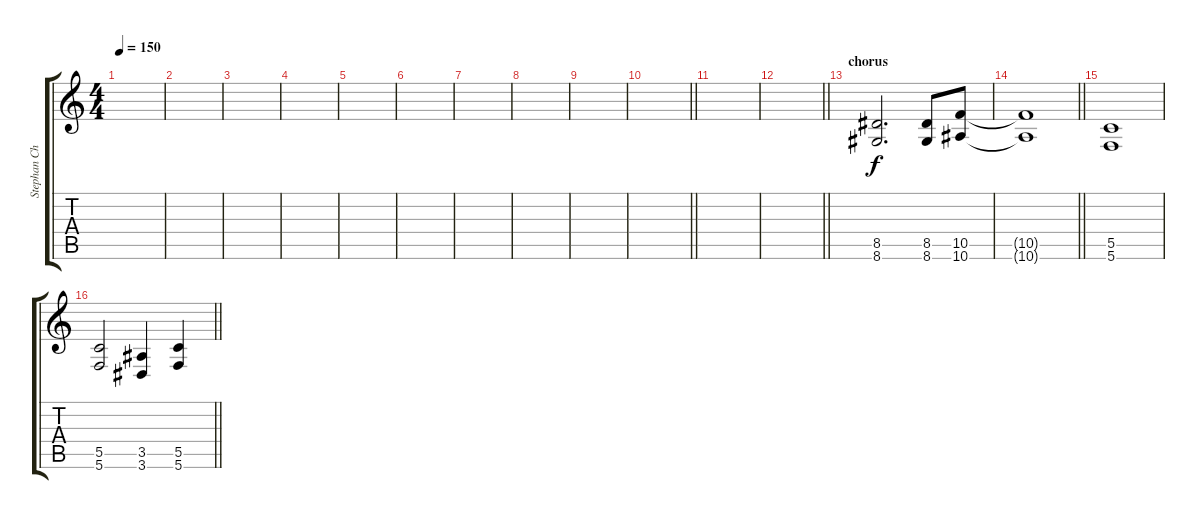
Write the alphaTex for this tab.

\track ("Stephan Chorus Rhythmus" "Stephan Ch") {instrument distortionguitar}
\staff {score tabs}
\tuning (D4 A3 F3 C3 G2 C2) {hide}
\ts (4 4)
\tempo 150
\clef g2
\ks c
|
|
|
|
|
|
|
|
|
\barLineRight lightlight
|
|
\barLineRight lightlight
|
\section ("" "chorus")
(8.5 8.6).2{d} (8.5 8.6).8 (10.5 10.6).8 |
\barLineRight lightlight
(10.5{t} 10.6{t}).1 |
(5.5 5.6).1 |
\barLineRight lightlight
(5.5 5.6).2 (3.5 3.6).4 (5.5 5.6).4
